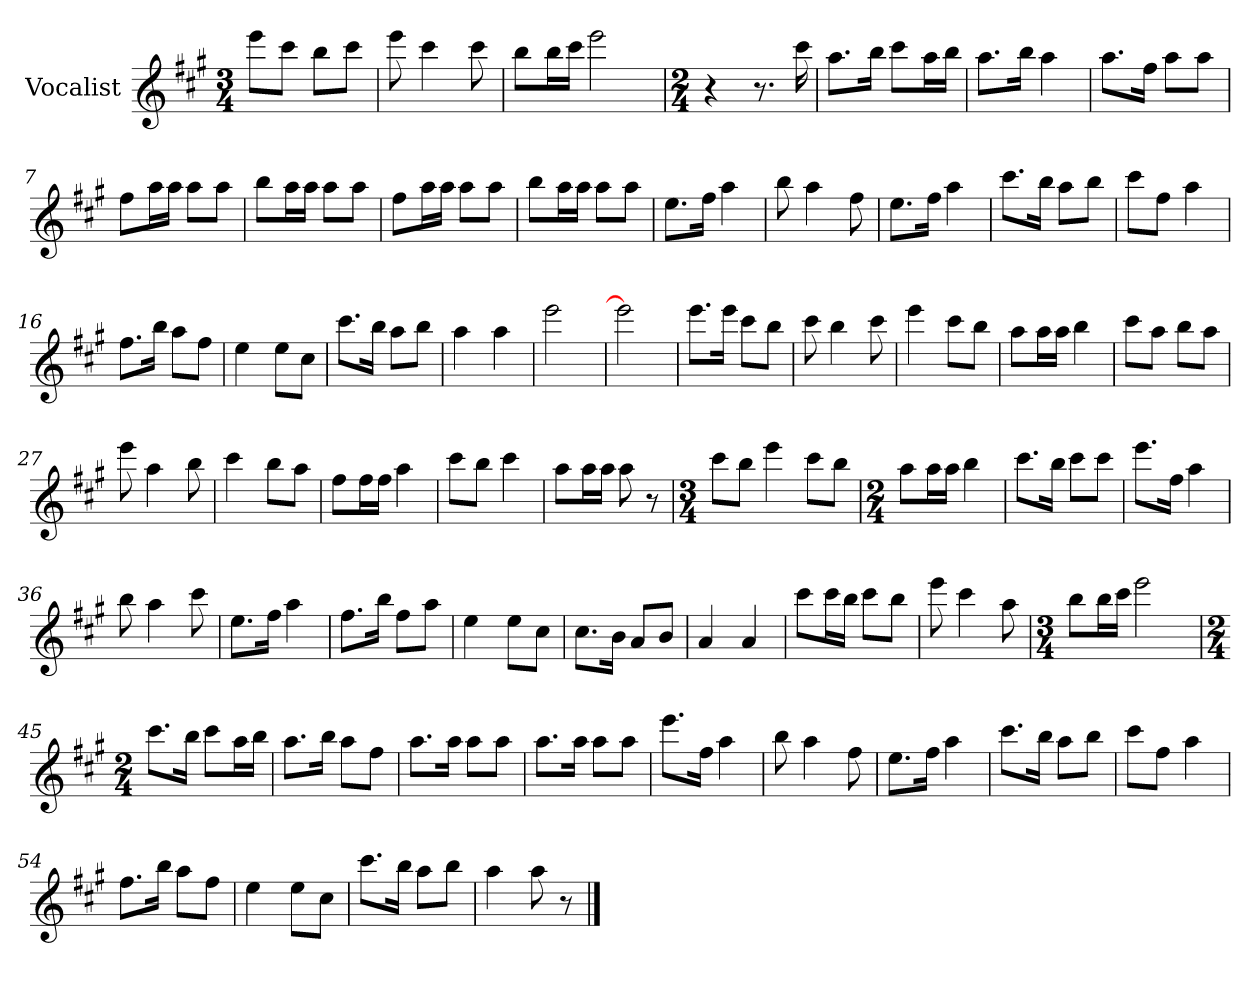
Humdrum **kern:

**kern
*part1
*staff1
*I"Vocalist
*k[f#c#g#]
*A:
*M3/4
=
8eeeL
8ccc#J
8bbL
8ccc#J
=1
8eee
4ccc#
8ccc#
=2
8bbL
16bbL
16ccc#JJ
2eee
=3
*M2/4
4r
8.r
16ccc#
=4
8.aaL
16bbJk
8ccc#L
16aaL
16bbJJ
=5
8.aaL
16bbJk
4aa
=6
8.aaL
16ff#Jk
8aaL
8aaJ
=7
8ff#L
16aaL
16aaJJ
8aaL
8aaJ
=8
8bbL
16aaL
16aaJJ
8aaL
8aaJ
=9
8ff#L
16aaL
16aaJJ
8aaL
8aaJ
=10
8bbL
16aaL
16aaJJ
8aaL
8aaJ
=11
8.eeL
16ff#Jk
4aa
=12
8bb
4aa
8ff#
=13
8.eeL
16ff#Jk
4aa
=14
8.ccc#L
16bbJk
8aaL
8bbJ
=15
8ccc#L
8ff#J
4aa
=16
8.ff#L
16bbJk
8aaL
8ff#J
=17
4ee
8eeL
8cc#J
=18
8.ccc#L
16bbJk
8aaL
8bbJ
=19
4aa
4aa
=20
2eee
=21
2eee]
=22
8.eeeL
16eeeJk
8ccc#L
8bbJ
=23
8ccc#
4bb
8ccc#
=24
4eee
8ccc#L
8bbJ
=25
8aaL
16aaL
16aaJJ
4bb
=26
8ccc#L
8aaJ
8bbL
8aaJ
=27
8eee
4aa
8bb
=28
4ccc#
8bbL
8aaJ
=29
8ff#L
16ff#L
16ff#JJ
4aa
=30
8ccc#L
8bbJ
4ccc#
=31
8aaL
16aaL
16aaJJ
8aa
8r
=32
*M3/4
8ccc#L
8bbJ
4eee
8ccc#L
8bbJ
=33
*M2/4
8aaL
16aaL
16aaJJ
4bb
=34
8.ccc#L
16bbJk
8ccc#L
8ccc#J
=35
8.eeeL
16ff#Jk
4aa
=36
8bb
4aa
8ccc#
=37
8.eeL
16ff#Jk
4aa
=38
8.ff#L
16bbJk
8ff#L
8aaJ
=39
4ee
8eeL
8cc#J
=40
8.cc#L
16bJk
8aL
8bJ
=41
4a
4a
=42
8ccc#L
16ccc#L
16bbJJ
8ccc#L
8bbJ
=43
8eee
4ccc#
8aa
=44
*M3/4
8bbL
16bbL
16ccc#JJ
2eee
=45
*M2/4
8.ccc#L
16bbJk
8ccc#L
16aaL
16bbJJ
=46
8.aaL
16bbJk
8aaL
8ff#J
=47
8.aaL
16aaJk
8aaL
8aaJ
=48
8.aaL
16aaJk
8aaL
8aaJ
=49
8.eeeL
16ff#Jk
4aa
=50
8bb
4aa
8ff#
=51
8.eeL
16ff#Jk
4aa
=52
8.ccc#L
16bbJk
8aaL
8bbJ
=53
8ccc#L
8ff#J
4aa
=54
8.ff#L
16bbJk
8aaL
8ff#J
=55
4ee
8eeL
8cc#J
=56
8.ccc#L
16bbJk
8aaL
8bbJ
=57
4aa
8aa
8r
==
*-
